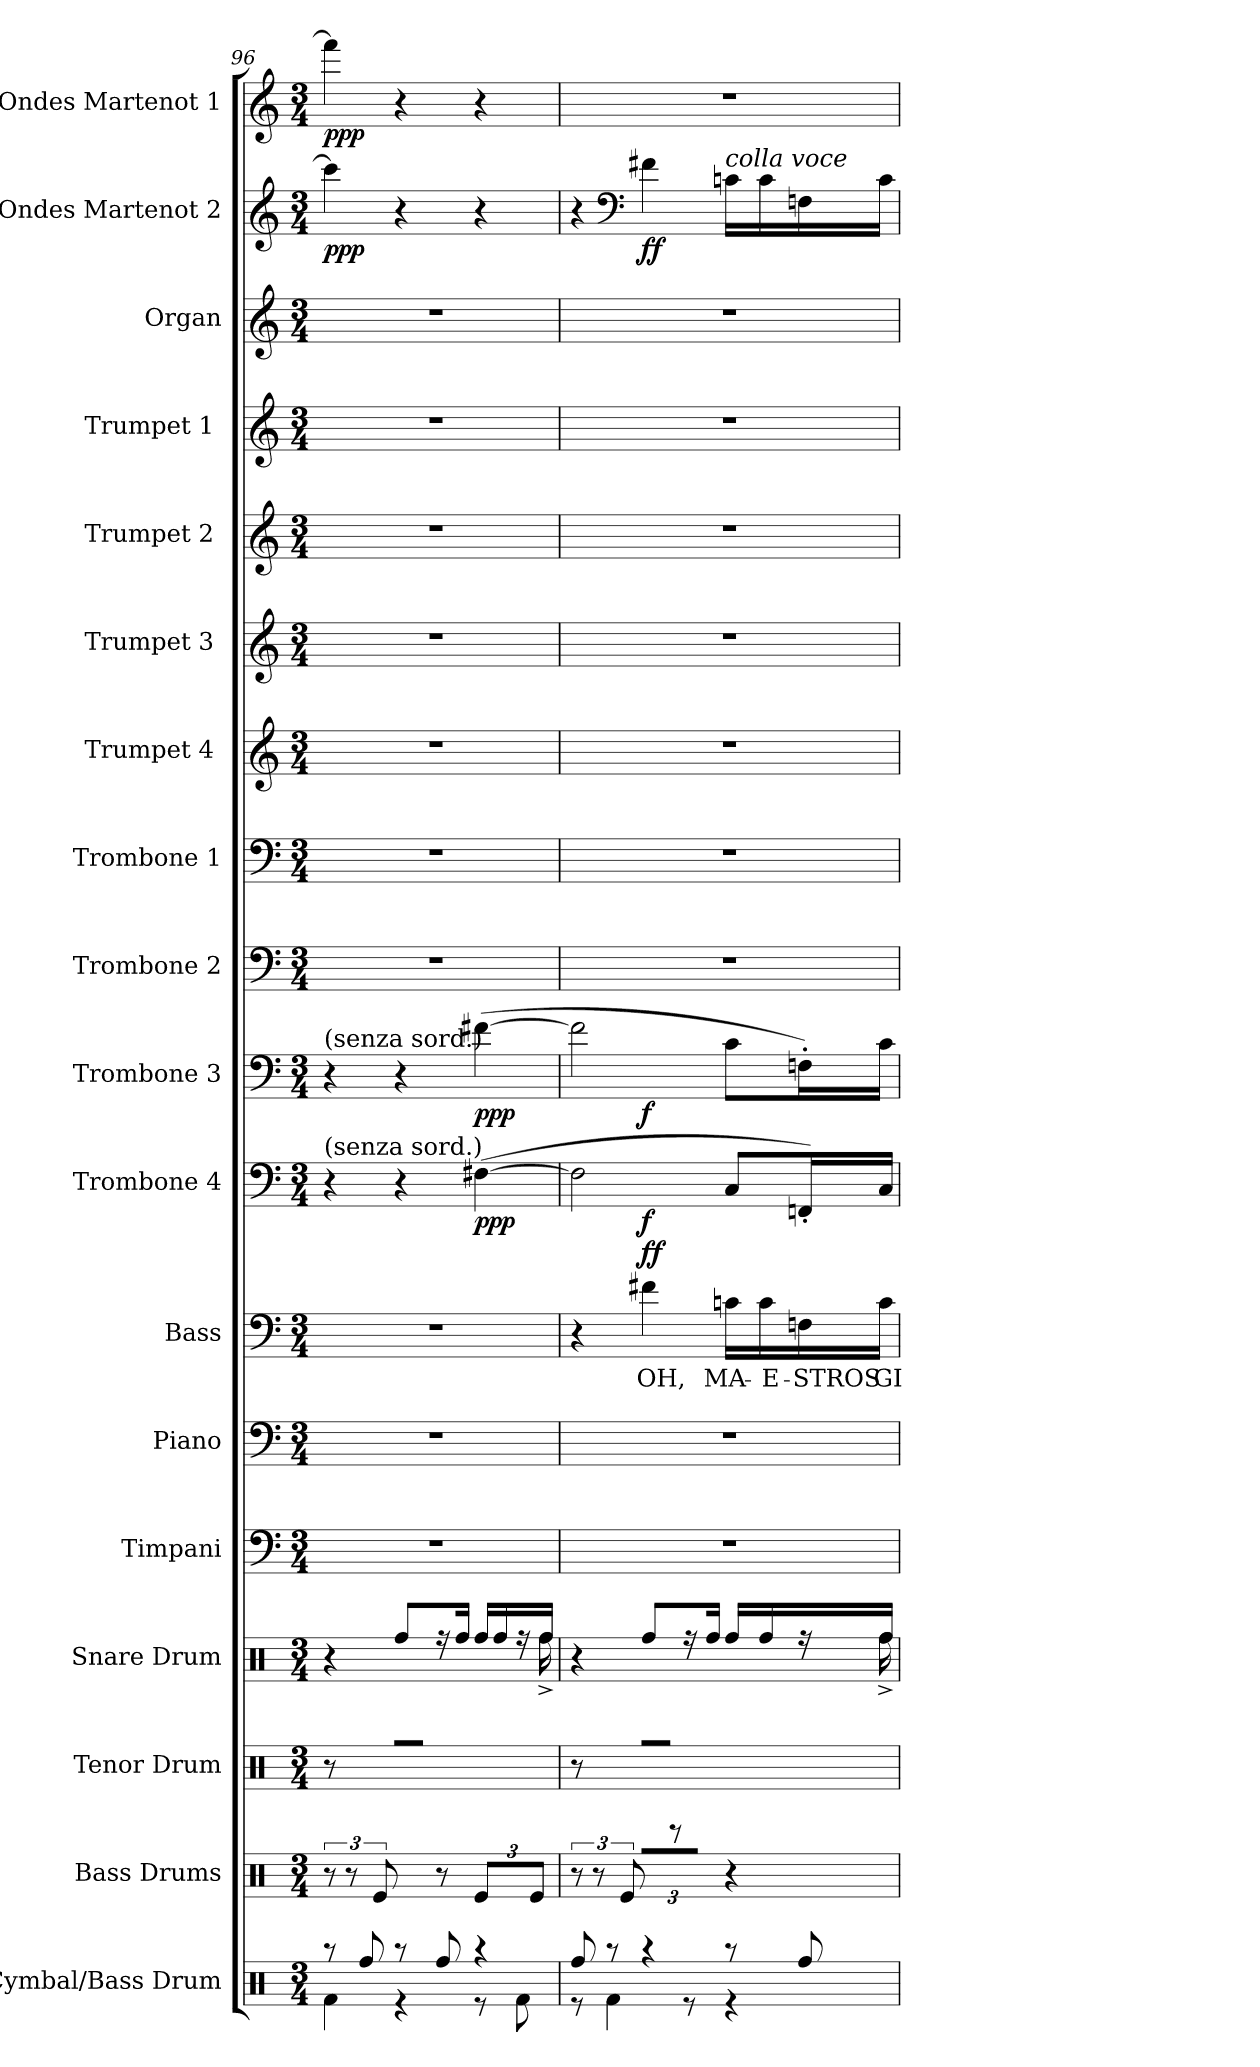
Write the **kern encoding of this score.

**kern	**kern	**kern	**kern	**kern	**kern	**kern	**text	**dynam	**kern	**dynam	**kern	**dynam	**kern	**kern	**kern	**kern	**kern	**kern	**kern	**kern	**dynam	**kern	**dynam
*part18	*part17	*part16	*part15	*part14	*part13	*part12	*part12	*part12	*part11	*part11	*part10	*part10	*part9	*part8	*part7	*part6	*part5	*part4	*part3	*part2	*part2	*part1	*part1
*staff18	*staff17	*staff16	*staff15	*staff14	*staff13	*staff12	*staff12	*staff12	*staff11	*staff11	*staff10	*staff10	*staff9	*staff8	*staff7	*staff6	*staff5	*staff4	*staff3	*staff2	*staff2	*staff1	*staff1
*I"Cymbal/Bass Drum	*I"Bass Drums	*I"Tenor Drum	*I"Snare Drum	*I"Timpani	*I"Piano	*I"Bass	*	*	*I"Trombone 4	*	*I"Trombone 3	*	*I"Trombone 2	*I"Trombone 1	*I"Trumpet 4 [C]	*I"Trumpet 3 [C]	*I"Trumpet 2 [C]	*I"Trumpet 1 [C]	*I"Organ	*I"Ondes Martenot 2	*	*I"Ondes Martenot 1	*
*I'Cym	*I'BD	*	*	*I'Timp.	*I'Pno.	*I'B.	*	*	*I'Tbn.	*	*I'Tbn.	*	*I'Tbn.	*I'Tbn.	*I'Tpt. 4	*I'Tpt. 3	*I'Tpt. 2	*I'Tpt. 1	*I'Org.	*I'Ond. 2	*	*I'Ond. 1	*
*clefX	*clefX	*clefX	*clefX	*clefF4	*clefF4	*clefF4	*	*	*clefF4	*	*clefF4	*	*clefF4	*clefF4	*clefG2	*clefG2	*clefG2	*clefG2	*clefG2	*clefG2	*	*clefG2	*
*k[]	*k[]	*k[]	*k[]	*k[]	*k[]	*k[]	*	*	*k[]	*	*k[]	*	*k[]	*k[]	*k[]	*k[]	*k[]	*k[]	*k[]	*k[]	*	*k[]	*
*M3/4	*M3/4	*M3/4	*M3/4	*M3/4	*M3/4	*M3/4	*	*	*M3/4	*	*M3/4	*	*M3/4	*M3/4	*M3/4	*M3/4	*M3/4	*M3/4	*M3/4	*M3/4	*	*M3/4	*
=96	=96	=96	=96	=96	=96	=96	=96	=96	=96	=96	=96	=96	=96	=96	=96	=96	=96	=96	=96	=96	=96	=96	=96
*^	*	*^	*^	*	*	*	*	*	*	*	*	*	*	*	*	*	*	*	*	*	*	*	*
!	!	!	!	!	!	!	!	!	!	!	!	!	!	!LO:TX:a:t=(senza sord.)	!	!	!	!	!	!	!	!	!	!	!	!
!	!	!	!	!	!	!	!	!	!	!	!	!LO:TX:a:t=(senza sord.)	!	!	!	!	!	!	!	!	!	!	!	!	!	!
8raa	4Rf\	12r	8r	8ryy	4r	2ryy	4%3r	4%3r	4%3r	.	.	4r	.	4r	.	4%3r	4%3r	4%3r	4%3r	4%3r	4%3r	4%3r	4ccc#]	ppp	4fff#]	ppp
.	.	12r	.	.	.	.	.	.	.	.	.	.	.	.	.	.	.	.	.	.	.	.	.	.	.	.
8Rff/	.	.	8R/	8R\	.	.	.	.	.	.	.	.	.	.	.	.	.	.	.	.	.	.	.	.	.	.
.	.	12Re/	.	.	.	.	.	.	.	.	.	.	.	.	.	.	.	.	.	.	.	.	.	.	.	.
*	*	*	*Xtuplet	*tuplet	*	*	*	*	*	*	*	*	*	*	*	*	*	*	*	*	*	*	*	*	*	*
8raa	4r	8R/	24ryy	24R\LL	8Rff/L	.	.	.	.	.	.	4r	.	4r	.	.	.	.	.	.	.	.	4r	.	4r	.
.	.	.	24R/	24ryy	.	.	.	.	.	.	.	.	.	.	.	.	.	.	.	.	.	.	.	.	.	.
.	.	.	24ryy	24R\JJ	.	.	.	.	.	.	.	.	.	.	.	.	.	.	.	.	.	.	.	.	.	.
8Rff/	.	8r	8R/	8ryy	16r	.	.	.	.	.	.	.	.	.	.	.	.	.	.	.	.	.	.	.	.	.
.	.	.	.	.	16Rff/Jk	.	.	.	.	.	.	.	.	.	.	.	.	.	.	.	.	.	.	.	.	.
4raa	8r	12Re/L	8R/	8ryy	16Rff/LL	8ryy	.	.	.	.	.	([4F#X	ppp	([4f#X	ppp	.	.	.	.	.	.	.	4r	.	4r	.
.	.	.	.	.	16Rff/	.	.	.	.	.	.	.	.	.	.	.	.	.	.	.	.	.	.	.	.	.
.	.	12R/	.	.	.	.	.	.	.	.	.	.	.	.	.	.	.	.	.	.	.	.	.	.	.	.
.	8Rf\	.	8ryy	8R\	16r	16ryy	.	.	.	.	.	.	.	.	.	.	.	.	.	.	.	.	.	.	.	.
.	.	12Re/J	.	.	.	.	.	.	.	.	.	.	.	.	.	.	.	.	.	.	.	.	.	.	.	.
.	.	.	.	.	16Rff/JJ	16Rff^\	.	.	.	.	.	.	.	.	.	.	.	.	.	.	.	.	.	.	.	.
=97	=97	=97	=97	=97	=97	=97	=97	=97	=97	=97	=97	=97	=97	=97	=97	=97	=97	=97	=97	=97	=97	=97	=97	=97	=97	=97
*	*	*	*	*	*	*	*	*	*	*	*	*^	*	*^	*	*	*	*	*	*	*	*	*	*	*	*
8Rff/	8re	12r	8r	8ryy	4r	2ryy	4%3r	4%3r	4r	.	.	2F#]	4ryy	.	2f#]	4ryy	.	4%3r	4%3r	4%3r	4%3r	4%3r	4%3r	4%3r	4r	.	4%3r	.
.	.	12r	.	.	.	.	.	.	.	.	.	.	.	.	.	.	.	.	.	.	.	.	.	.	.	.	.	.
8raa	4Rf\	.	8R/	8R\	.	.	.	.	.	.	.	.	.	.	.	.	.	.	.	.	.	.	.	.	.	.	.	.
.	.	12Re/	.	.	.	.	.	.	.	.	.	.	.	.	.	.	.	.	.	.	.	.	.	.	.	.	.	.
*	*	*	*	*	*	*	*	*	*	*	*	*	*	*	*	*	*	*	*	*	*	*	*	*	*clefF4	*	*	*
*	*	*	*Xtuplet	*tuplet	*	*	*	*	*	*	*	*	*	*	*	*	*	*	*	*	*	*	*	*	*	*	*	*
!	!	!	!	!	!	!	!	!	!	!	!LO:DY:a	!	!	!	!	!	!	!	!	!	!	!	!	!	!	!	!	!
4raa	.	12R\L	24ryy	24R\LL	8Rff/L	.	.	.	4f#X	OH,	ff	.	2ryy	f	.	2ryy	f	.	.	.	.	.	.	.	4f#X	ff	.	.
.	.	.	24R/	24ryy	.	.	.	.	.	.	.	.	.	.	.	.	.	.	.	.	.	.	.	.	.	.	.	.
.	.	12r	24ryy	24R\JJ	.	.	.	.	.	.	.	.	.	.	.	.	.	.	.	.	.	.	.	.	.	.	.	.
.	8r	.	8R/	8ryy	16r	.	.	.	.	.	.	.	.	.	.	.	.	.	.	.	.	.	.	.	.	.	.	.
.	.	12R\J	.	.	.	.	.	.	.	.	.	.	.	.	.	.	.	.	.	.	.	.	.	.	.	.	.	.
.	.	.	.	.	16Rff/Jk	.	.	.	.	.	.	.	.	.	.	.	.	.	.	.	.	.	.	.	.	.	.	.
!	!	!	!	!	!	!	!	!	!	!	!	!	!	!	!	!	!	!	!	!	!	!	!	!	!LO:TX:a:i:t=colla voce	!	!	!
8raa	4r	4r	8R/	8ryy	16Rff/LL	8ryy	.	.	16cnLL	MA-	.	8CL	.	.	8cL	.	.	.	.	.	.	.	.	.	16cnLL	.	.	.
.	.	.	.	.	16Rff/	.	.	.	16c	-E-	.	.	.	.	.	.	.	.	.	.	.	.	.	.	16c	.	.	.
8Rff/	.	.	8ryy	8R\	16r	16ryy	.	.	16Fn	-STROS	.	16FFn'L)	.	.	16Fn'L)	.	.	.	.	.	.	.	.	.	16Fn	.	.	.
.	.	.	.	.	16Rff/JJ	16Rff^\	.	.	16cJJ	GI-	.	16CJJ	.	.	16cJJ	.	.	.	.	.	.	.	.	.	16cJJ	.	.	.
*	*	*	*v	*v	*	*	*	*	*	*	*	*v	*v	*	*v	*v	*	*	*	*	*	*	*	*	*	*	*	*
*v	*v	*	*	*v	*v	*	*	*	*	*	*	*	*	*	*	*	*	*	*	*	*	*	*	*	*
=	=	=	=	=	=	=	=	=	=	=	=	=	=	=	=	=	=	=	=	=	=	=	=
*-	*-	*-	*-	*-	*-	*-	*-	*-	*-	*-	*-	*-	*-	*-	*-	*-	*-	*-	*-	*-	*-	*-	*-
